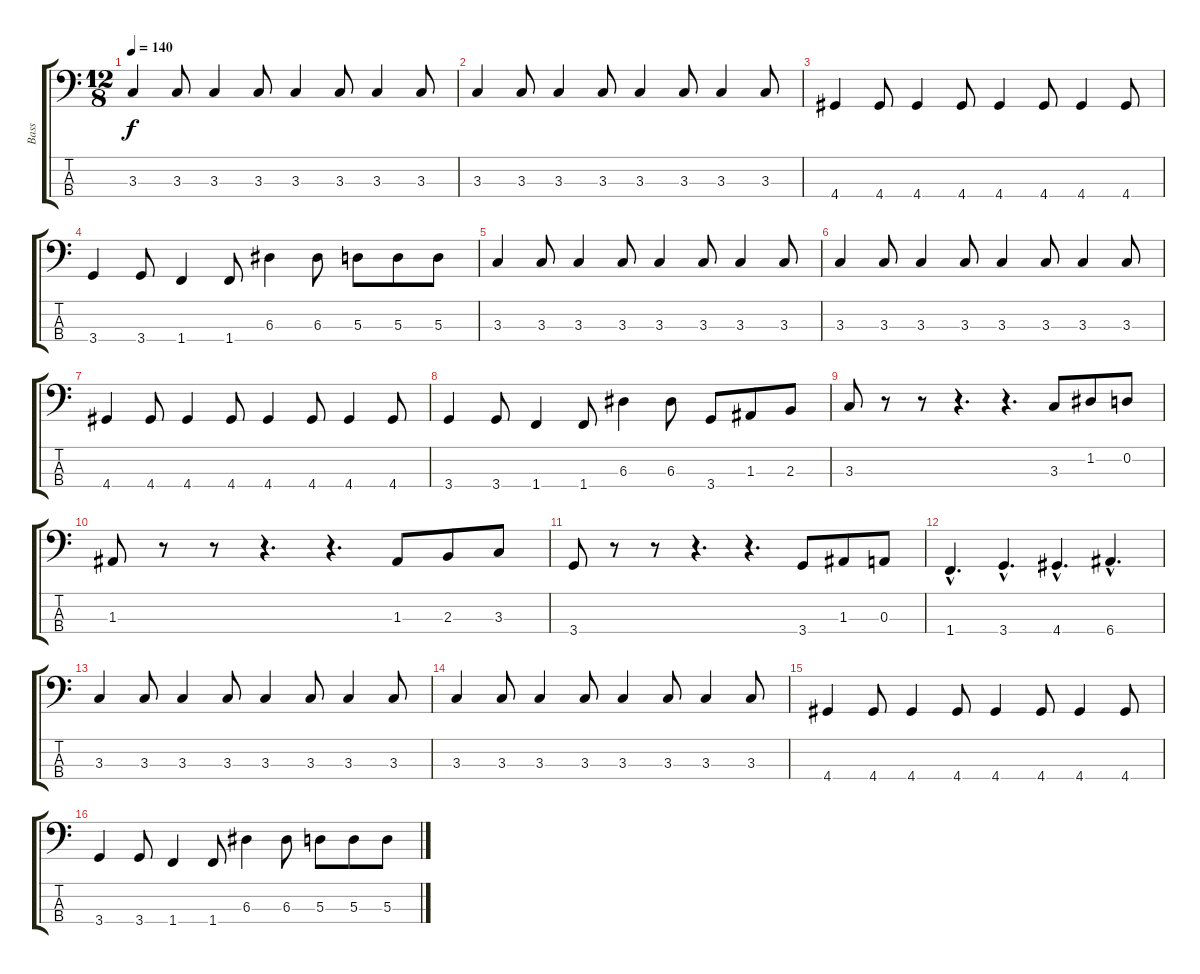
\track ("Bass" "Bass") {instrument electricbasspick}
\staff {score tabs}
\tuning (G2 D2 A1 E1) {hide}
\ts (12 8)
\tempo 140
\clef f4
\ks c
3.3.4{dy f} 3.3.8 3.3.4 3.3.8 3.3.4 3.3.8 3.3.4 3.3.8 |
3.3.4 3.3.8 3.3.4 3.3.8 3.3.4 3.3.8 3.3.4 3.3.8 |
4.4.4 4.4.8 4.4.4 4.4.8 4.4.4 4.4.8 4.4.4 4.4.8 |
3.4.4 3.4.8 1.4.4 1.4.8 6.3.4 6.3.8 5.3.8 5.3.8 5.3.8 |
3.3.4 3.3.8 3.3.4 3.3.8 3.3.4 3.3.8 3.3.4 3.3.8 |
3.3.4 3.3.8 3.3.4 3.3.8 3.3.4 3.3.8 3.3.4 3.3.8 |
4.4.4 4.4.8 4.4.4 4.4.8 4.4.4 4.4.8 4.4.4 4.4.8 |
3.4.4 3.4.8 1.4.4 1.4.8 6.3.4 6.3.8 3.4.8 1.3.8 2.3.8 |
3.3.8 r.8 r.8 r.4{d} r.4{d} 3.3.8 1.2.8 0.2.8 |
1.3.8 r.8 r.8 r.4{d} r.4{d} 1.3.8 2.3.8 3.3.8 |
3.4.8 r.8 r.8 r.4{d} r.4{d} 3.4.8 1.3.8 0.3.8 |
1.4{hac}.4{d} 3.4{hac}.4{d} 4.4{hac}.4{d} 6.4{hac}.4{d} |
3.3.4 3.3.8 3.3.4 3.3.8 3.3.4 3.3.8 3.3.4 3.3.8 |
3.3.4 3.3.8 3.3.4 3.3.8 3.3.4 3.3.8 3.3.4 3.3.8 |
4.4.4 4.4.8 4.4.4 4.4.8 4.4.4 4.4.8 4.4.4 4.4.8 |
3.4.4 3.4.8 1.4.4 1.4.8 6.3.4 6.3.8 5.3.8 5.3.8 5.3.8
